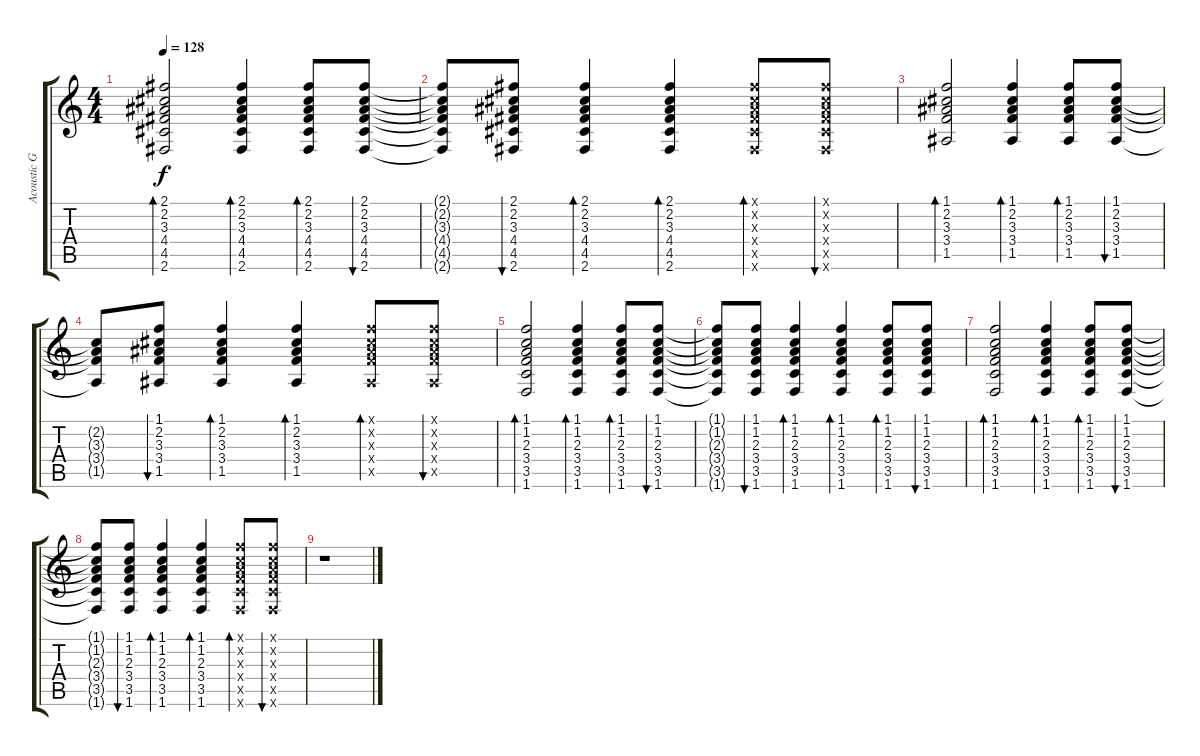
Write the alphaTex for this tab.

\track ("Acoustic Guitar 2" "Acoustic G") {instrument acousticguitarsteel}
\staff {score tabs}
\tuning (E4 B3 G3 D3 A2 E2) {hide}
\ts (4 4)
\tempo 128
\clef g2
\ks c
(2.1 2.2 3.3 4.4 4.5 2.6).2{bd 60 dy f} (2.1 2.2 3.3 4.4 4.5 2.6).4{bd 60} (2.1 2.2 3.3 4.4 4.5 2.6).8{bd 60} (2.1 2.2 3.3 4.4 4.5 2.6).8{bu 60} |
(2.1{t} 2.2{t} 3.3{t} 4.4{t} 4.5{t} 2.6{t}).8 (2.1 2.2 3.3 4.4 4.5 2.6).8{bu 60} (2.1 2.2 3.3 4.4 4.5 2.6).4{bd 60} (2.1 2.2 3.3 4.4 4.5 2.6).4{bd 60} (2.1{x} 2.2{x} 3.3{x} 4.4{x} 4.5{x} 2.6{x}).8{bd 60} (2.1{x} 2.2{x} 3.3{x} 4.4{x} 4.5{x} 2.6{x}).8{bu 60} |
(1.1 2.2 3.3 3.4 1.5).2{bd 60} (1.1 2.2 3.3 3.4 1.5).4{bd 60} (1.1 2.2 3.3 3.4 1.5).8{bd 60} (1.1 2.2 3.3 3.4 1.5).8{bu 60} |
(2.2{t} 3.3{t} 3.4{t} 1.5{t}).8 (1.1 2.2 3.3 3.4 1.5).8{bu 60} (1.1 2.2 3.3 3.4 1.5).4{bd 60} (1.1 2.2 3.3 3.4 1.5).4{bd 60} (1.1{x} 2.2{x} 3.3{x} 3.4{x} 1.5{x}).8{bd 60} (1.1{x} 2.2{x} 3.3{x} 3.4{x} 1.5{x}).8{bu 60} |
(1.1 1.2 2.3 3.4 3.5 1.6).2{bd 60 volume 0} (1.1 1.2 2.3 3.4 3.5 1.6).4{bd 60} (1.1 1.2 2.3 3.4 3.5 1.6).8{bd 60} (1.1 1.2 2.3 3.4 3.5 1.6).8{bu 60} |
(1.1{t} 1.2{t} 2.3{t} 3.4{t} 3.5{t} 1.6{t}).8 (1.1 1.2 2.3 3.4 3.5 1.6).8{bu 60} (1.1 1.2 2.3 3.4 3.5 1.6).4{bd 60} (1.1 1.2 2.3 3.4 3.5 1.6).4{bd 60} (1.1 1.2 2.3 3.4 3.5 1.6).8{bd 60} (1.1 1.2 2.3 3.4 3.5 1.6).8{bu 60} |
(1.1 1.2 2.3 3.4 3.5 1.6).2{bd 60} (1.1 1.2 2.3 3.4 3.5 1.6).4{bd 60} (1.1 1.2 2.3 3.4 3.5 1.6).8{bd 60} (1.1 1.2 2.3 3.4 3.5 1.6).8{bu 60} |
(1.1{t} 1.2{t} 2.3{t} 3.4{t} 3.5{t} 1.6{t}).8 (1.1 1.2 2.3 3.4 3.5 1.6).8{bu 60} (1.1 1.2 2.3 3.4 3.5 1.6).4{bd 60} (1.1 1.2 2.3 3.4 3.5 1.6).4{bd 60} (1.1{x} 1.2{x} 2.3{x} 3.4{x} 3.5{x} 1.6{x}).8{bd 60} (1.1{x} 1.2{x} 2.3{x} 3.4{x} 3.5{x} 1.6{x}).8{bu 60} |
r.1
